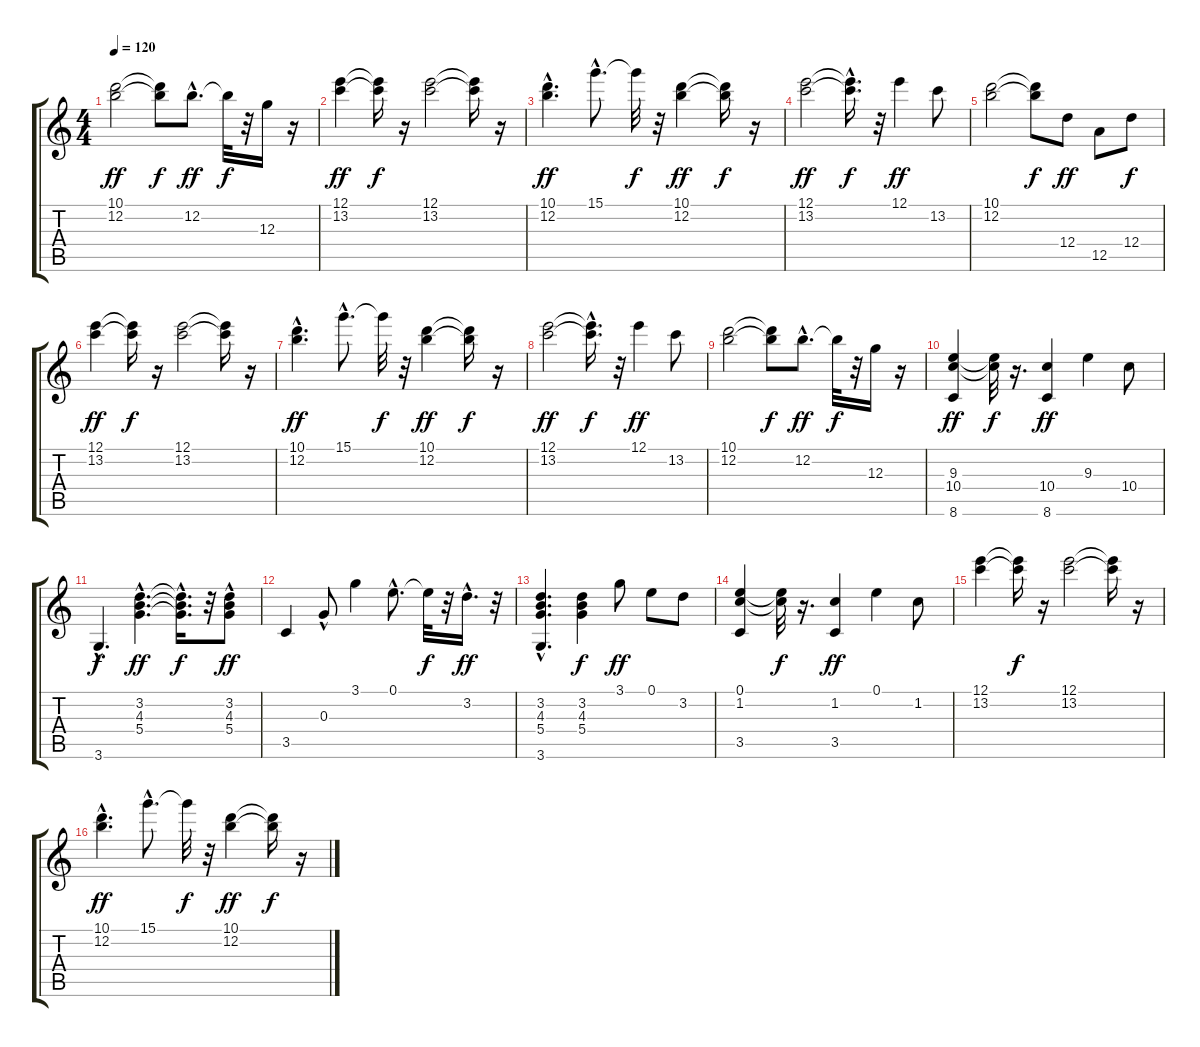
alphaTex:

\track "" {instrument acousticguitarsteel}
\staff {score tabs}
\tuning (E4 B3 G3 D3 A2 E2) {hide}
\ts (4 4)
\tempo 120
\clef g2
\ks c
(10.1 12.2).2{dy ff} (10.1{t} 12.2{t}).8{dy f} 12.2{hac}.8{d dy ff} 12.2{t}.32{dy f} r.32 12.3.16 r.16 |
(12.1 13.2).4{dy ff} (12.1{t} 13.2{t}).16{dy f} r.16 (12.1 13.2).2 (12.1{t} 13.2{t}).16 r.16 |
(10.1{hac} 12.2{hac}).4{d dy ff} 15.1{hac}.8{d} 15.1{t}.32{dy f} r.32 (10.1 12.2).4{dy ff} (10.1{t} 12.2{t}).16{dy f} r.16 |
(12.1 13.2).2{dy ff} (12.1{hac t} 13.2{hac t}).16{d dy f} r.32 12.1.4{dy ff} 13.2.8 |
(10.1 12.2).2 (10.1{t} 12.2{t}).8{dy f} 12.4.8{dy ff} 12.5.8 12.4.8{dy f} |
(12.1 13.2).4{dy ff} (12.1{t} 13.2{t}).16{dy f} r.16 (12.1 13.2).2 (12.1{t} 13.2{t}).16 r.16 |
(10.1{hac} 12.2{hac}).4{d dy ff} 15.1{hac}.8{d} 15.1{t}.32{dy f} r.32 (10.1 12.2).4{dy ff} (10.1{t} 12.2{t}).16{dy f} r.16 |
(12.1 13.2).2{dy ff} (12.1{hac t} 13.2{hac t}).16{d dy f} r.32 12.1.4{dy ff} 13.2.8 |
(10.1 12.2).2 (10.1{t} 12.2{t}).8{dy f} 12.2{hac}.8{d dy ff} 12.2{t}.32{dy f} r.32 12.3.16 r.16 |
(9.3 10.4 8.6).4{dy ff} (9.3{t} 10.4{t}).32{dy f} r.16{d} (10.4 8.6).4{dy ff} 9.3.4 10.4.8 |
3.6{hac}.4{d dy f} (3.2{hac} 4.3{hac} 5.4{hac}).4{d dy ff} (3.2{hac t} 4.3{hac t} 5.4{hac t}).16{d dy f} r.32 (3.2 4.3 5.4{hac}).8{dy ff} |
3.5.4 0.3{hac}.8 3.1.4 0.1{hac}.8{d} 0.1{t}.32{dy f} r.32 3.2{hac}.16{d dy ff} r.32 |
(3.2 4.3 5.4 3.6{hac}).4{d} (3.2 4.3 5.4).4{dy f} 3.1.8{dy ff} 0.1.8 3.2.8 |
(0.1 1.2 3.5).4 (0.1{t} 1.2{t}).32{dy f} r.16{d} (1.2 3.5).4{dy ff} 0.1.4 1.2.8 |
(12.1 13.2).4 (12.1{t} 13.2{t}).16{dy f} r.16 (12.1 13.2).2 (12.1{t} 13.2{t}).16 r.16 |
(10.1{hac} 12.2{hac}).4{d dy ff} 15.1{hac}.8{d} 15.1{t}.32{dy f} r.32 (10.1 12.2).4{dy ff} (10.1{t} 12.2{t}).16{dy f} r.16
